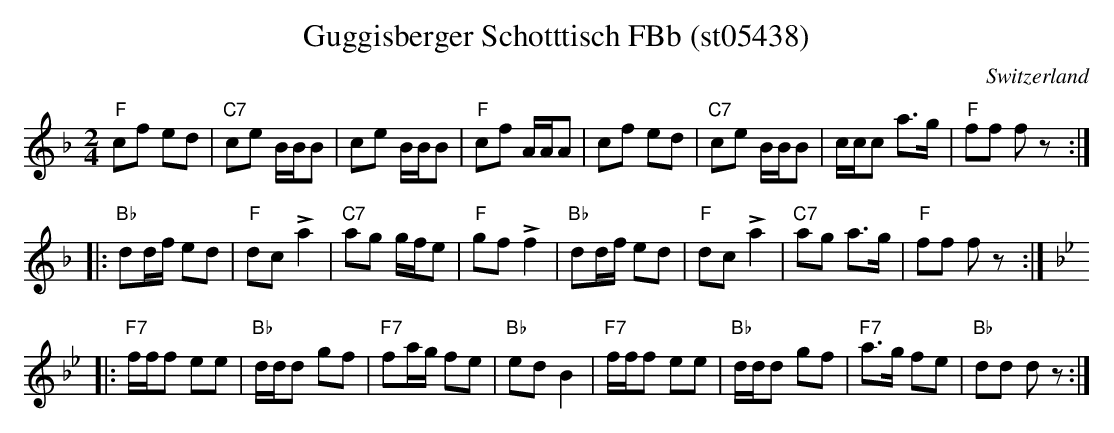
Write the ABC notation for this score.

X:1
T: Guggisberger Schotttisch FBb (st05438)
O:Switzerland
M:2/4
L:1/8
K:F major
"F"cf ed | "C7"ce B/B/B | ce B/B/B | "F"cf A/A/A | cf ed | "C7"ce B/B/B | c/c/c a>g | "F"ff fz ::
"Bb"dd/f/ ed | "F"dc +>+a2 | "C7"ag g/f/e | "F"gf +>+f2 | "Bb"dd/f/ ed | "F"dc +>+a2 | "C7"ag a>g | "F"ff fz :: [K:Bb]
"F7"f/f/f ee | "Bb"d/d/d gf | "F7"fa/g/ fe | "Bb"edB2 | "F7"f/f/f ee | "Bb"d/d/d gf | "F7"a>g fe | "Bb"dd dz :|
